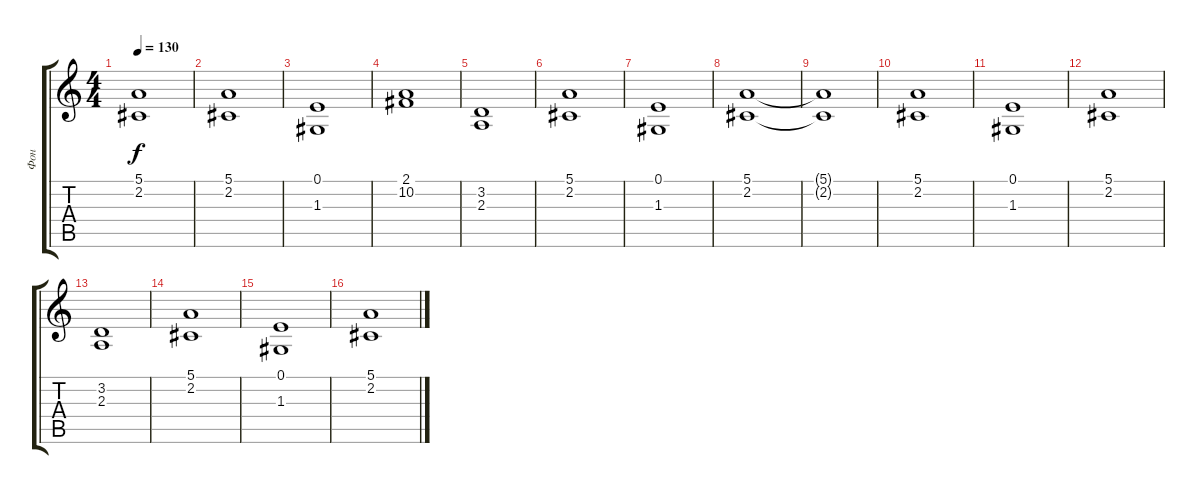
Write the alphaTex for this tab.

\track ("Фон" "Фон") {instrument choiraahs}
\staff {score tabs}
\tuning (E4 B3 G3 D3 A2 E2) {hide}
\ts (4 4)
\tempo 130
\clef g2
\ks c
(5.1{t} 2.2{t}).1{dy f} |
(5.1 2.2).1 |
(0.1 1.3).1 |
(2.1 10.2).1 |
(3.2 2.3).1 |
(5.1 2.2).1 |
(0.1 1.3).1 |
(5.1 2.2).1 |
(5.1{t} 2.2{t}).1 |
(5.1 2.2).1 |
(0.1 1.3).1 |
(5.1 2.2).1 |
(3.2 2.3).1 |
(5.1 2.2).1 |
(0.1 1.3).1 |
(5.1 2.2).1
